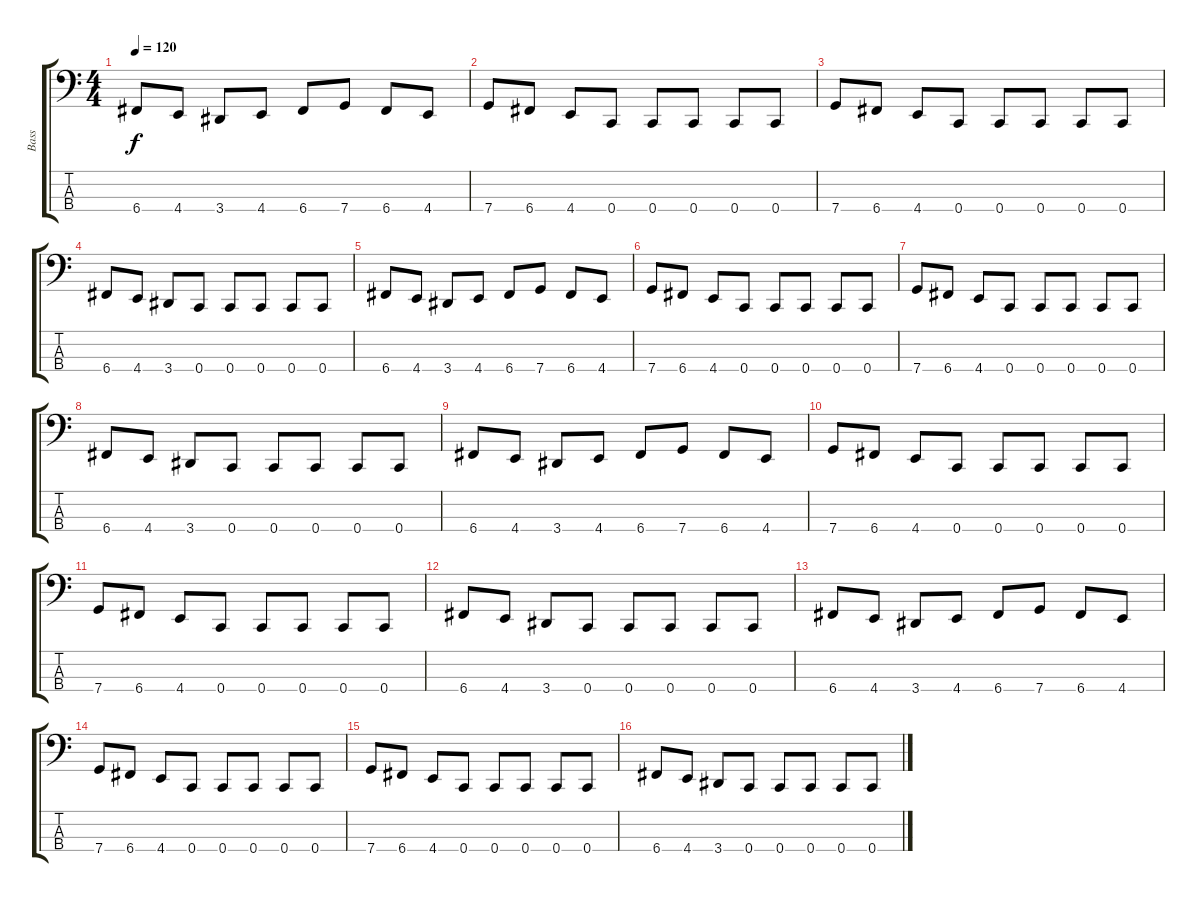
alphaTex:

\track ("Bass" "Bass") {instrument electricbassfinger}
\staff {score tabs}
\tuning (Eb2 Bb1 F1 C1) {hide}
\ts (4 4)
\tempo 120
\clef f4
\ks c
6.4.8{dy f} 4.4.8 3.4.8 4.4.8 6.4.8 7.4.8 6.4.8 4.4.8 |
7.4.8 6.4.8 4.4.8 0.4.8 0.4.8 0.4.8 0.4.8 0.4.8 |
7.4.8 6.4.8 4.4.8 0.4.8 0.4.8 0.4.8 0.4.8 0.4.8 |
6.4.8 4.4.8 3.4.8 0.4.8 0.4.8 0.4.8 0.4.8 0.4.8 |
6.4.8 4.4.8 3.4.8 4.4.8 6.4.8 7.4.8 6.4.8 4.4.8 |
7.4.8 6.4.8 4.4.8 0.4.8 0.4.8 0.4.8 0.4.8 0.4.8 |
7.4.8 6.4.8 4.4.8 0.4.8 0.4.8 0.4.8 0.4.8 0.4.8 |
6.4.8 4.4.8 3.4.8 0.4.8 0.4.8 0.4.8 0.4.8 0.4.8 |
6.4.8 4.4.8 3.4.8 4.4.8 6.4.8 7.4.8 6.4.8 4.4.8 |
7.4.8 6.4.8 4.4.8 0.4.8 0.4.8 0.4.8 0.4.8 0.4.8 |
7.4.8 6.4.8 4.4.8 0.4.8 0.4.8 0.4.8 0.4.8 0.4.8 |
6.4.8 4.4.8 3.4.8 0.4.8 0.4.8 0.4.8 0.4.8 0.4.8 |
6.4.8 4.4.8 3.4.8 4.4.8 6.4.8 7.4.8 6.4.8 4.4.8 |
7.4.8 6.4.8 4.4.8 0.4.8 0.4.8 0.4.8 0.4.8 0.4.8 |
7.4.8 6.4.8 4.4.8 0.4.8 0.4.8 0.4.8 0.4.8 0.4.8 |
6.4.8 4.4.8 3.4.8 0.4.8 0.4.8 0.4.8 0.4.8 0.4.8
